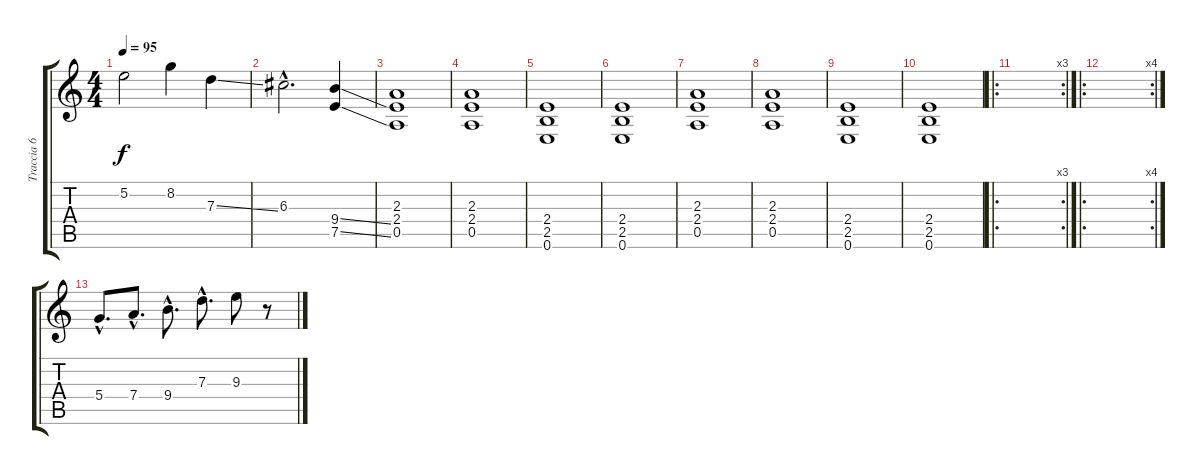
\track ("Traccia 6" "Traccia 6") {instrument overdrivenguitar}
\staff {score tabs}
\tuning (E4 B3 G3 D3 A2 E2) {hide}
\ts (4 4)
\tempo 95
\clef g2
\ks c
5.2.2{dy f} 8.2.4 7.3{ss}.4 |
6.3{hac}.2{d} (9.4{ss} 7.5{ss}).4 |
(2.3 2.4 0.5).1 |
(2.3 2.4 0.5).1 |
(2.4 2.5 0.6).1 |
(2.4 2.5 0.6).1 |
(2.3 2.4 0.5).1 |
(2.3 2.4 0.5).1 |
(2.4 2.5 0.6).1 |
(2.4 2.5 0.6).1 |
\ro
\rc 3
|
\ro
\rc 4
|
5.4{hac}.8{d} 7.4{hac}.8{d} 9.4{hac}.8{d} 7.3{hac}.8{d} 9.3.8 r.8
